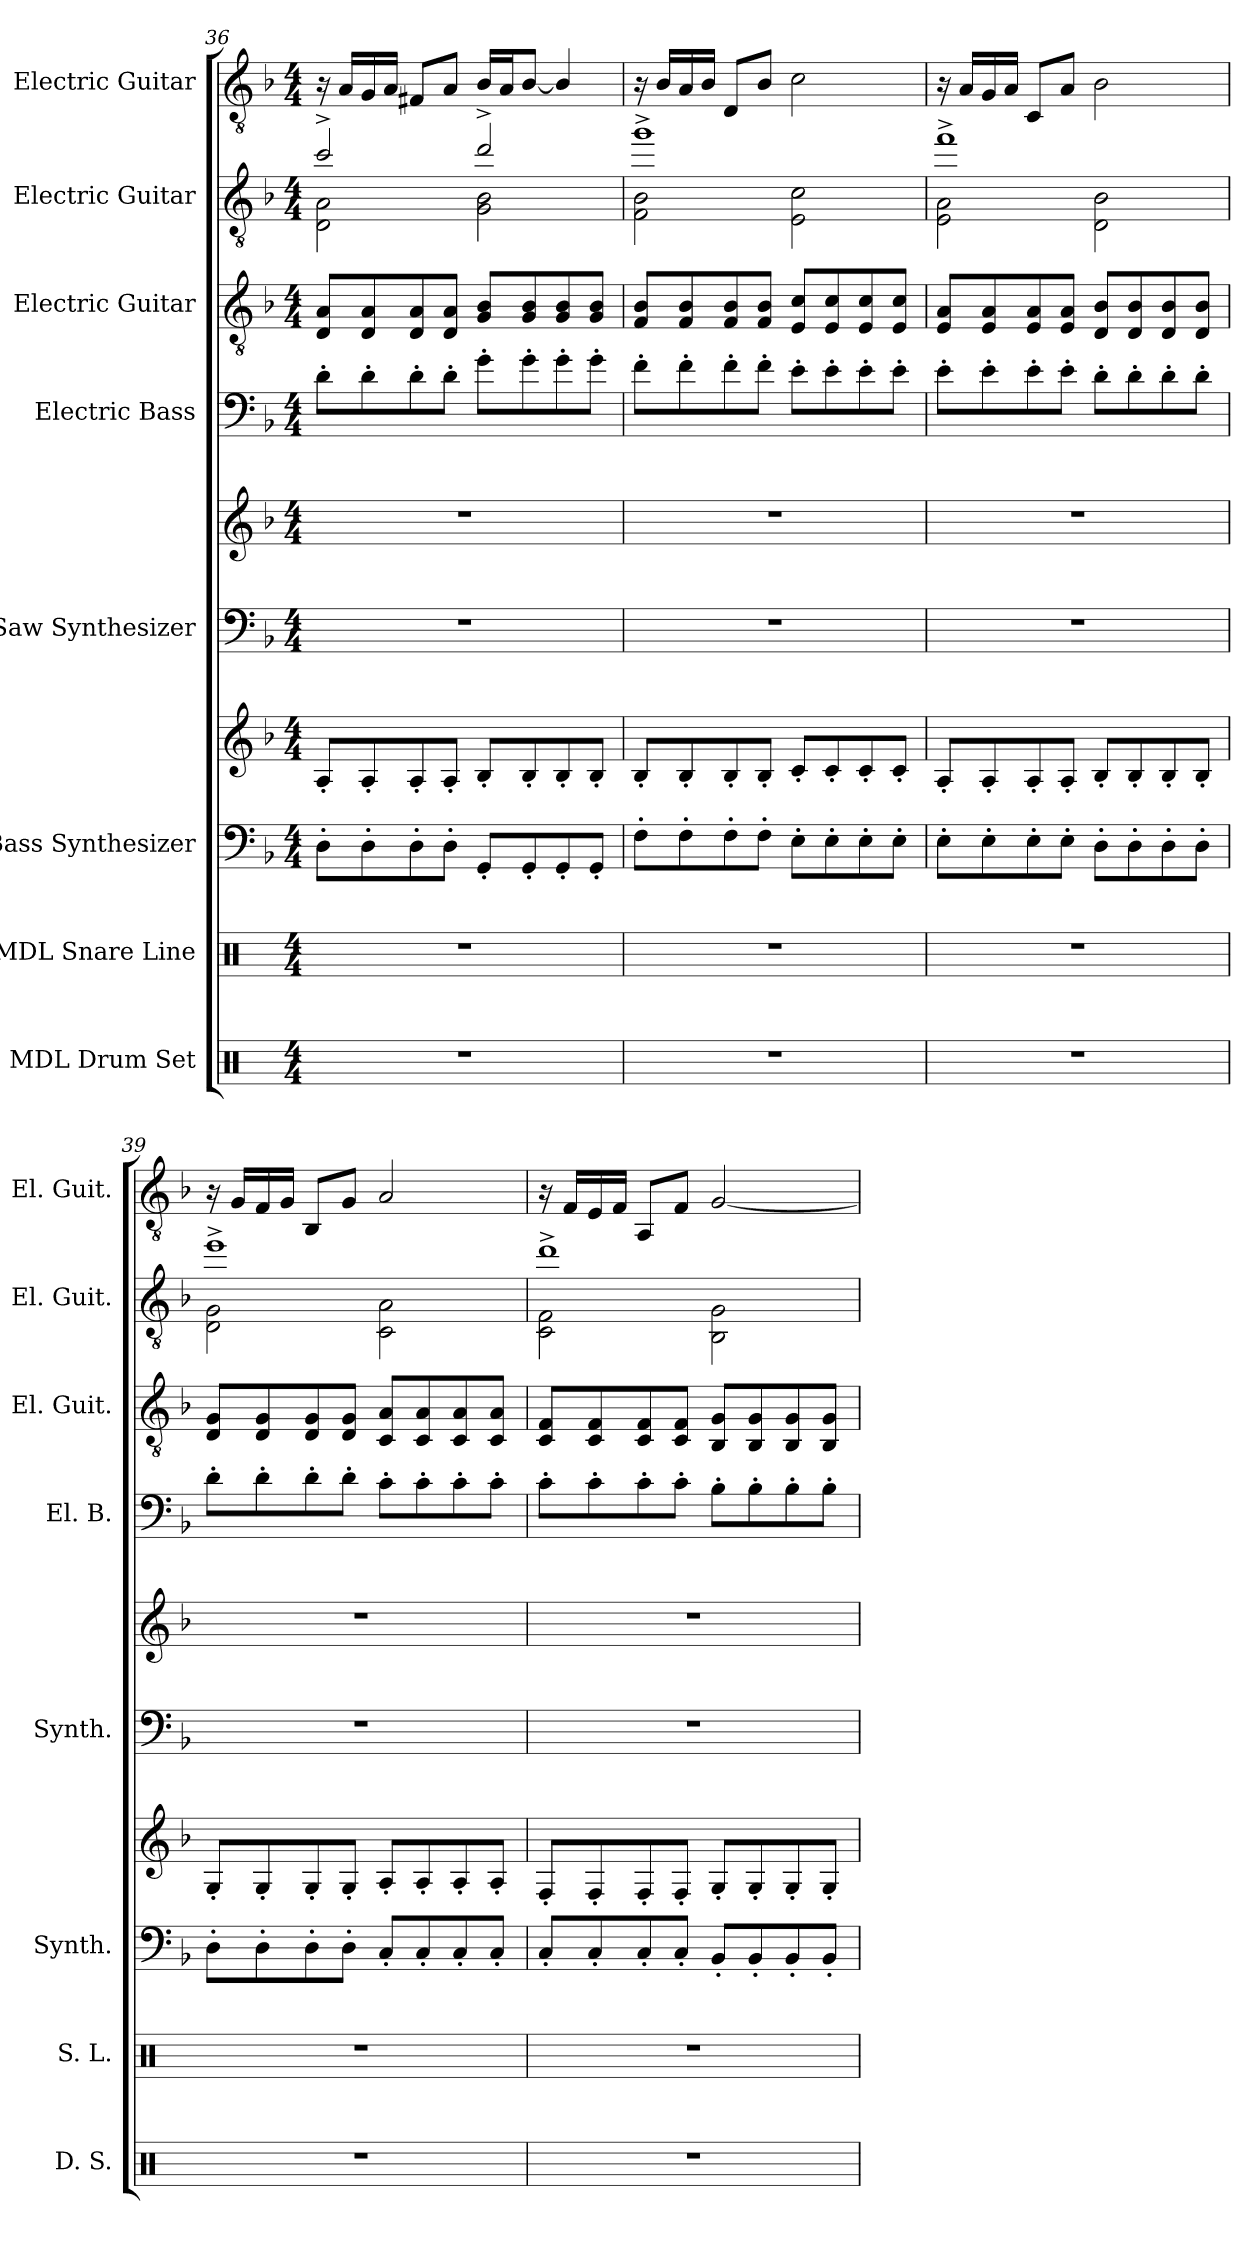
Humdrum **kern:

**kern	**kern	**kern	**kern	**kern	**kern	**kern	**kern	**kern	**kern
*part8	*part7	*part6	*part6	*part5	*part5	*part4	*part3	*part2	*part1
*staff10	*staff9	*staff8	*staff7	*staff6	*staff5	*staff4	*staff3	*staff2	*staff1
*I"MDL Drum Set	*I"MDL Snare Line	*I"Bass Synthesizer	*	*I"Saw Synthesizer	*	*I"Electric Bass	*I"Electric Guitar	*I"Electric Guitar	*I"Electric Guitar
*I'D. S.	*I'S. L.	*I'Synth.	*	*I'Synth.	*	*I'El. B.	*I'El. Guit.	*I'El. Guit.	*I'El. Guit.
!!LO:PB:g=z
*clefX	*clefX	*clefF4	*clefG2	*clefF4	*clefG2	*clefF4	*clefGv2	*clefGv2	*clefGv2
*	*	*	*	*	*	*ITrd7c12	*	*	*
*k[]	*k[]	*k[b-]	*k[b-]	*k[b-]	*k[b-]	*k[b-]	*k[b-]	*k[b-]	*k[b-]
*M4/4	*M4/4	*M4/4	*M4/4	*M4/4	*M4/4	*M4/4	*M4/4	*M4/4	*M4/4
=36	=36	=36	=36	=36	=36	=36	=36	=36	=36
*	*	*	*	*	*	*	*	*^	*
1r	1r	8D'\L	8A'/L	1r	1r	8D'\L	8D/ 8A/L	2cc^/	2D\ 2A\	16r
.	.	.	.	.	.	.	.	.	.	16A/LL
.	.	8D'\	8A'/	.	.	8D'\	8D/ 8A/	.	.	16G/
.	.	.	.	.	.	.	.	.	.	16A/JJ
.	.	8D'\	8A'/	.	.	8D'\	8D/ 8A/	.	.	8F#X/L
.	.	8D'\J	8A'/J	.	.	8D'\J	8D/ 8A/J	.	.	8A/J
.	.	8GG'/L	8B-'/L	.	.	8G'\L	8G/ 8B-/L	2dd^/	2G\ 2B-\	16B-/LL
.	.	.	.	.	.	.	.	.	.	16A/J
.	.	8GG'/	8B-'/	.	.	8G'\	8G/ 8B-/	.	.	[8B-/J
.	.	8GG'/	8B-'/	.	.	8G'\	8G/ 8B-/	.	.	4B-/]
.	.	8GG'/J	8B-'/J	.	.	8G'\J	8G/ 8B-/J	.	.	.
=37	=37	=37	=37	=37	=37	=37	=37	=37	=37	=37
1r	1r	8F'\L	8B-'/L	1r	1r	8F'\L	8F/ 8B-/L	1gg^	2F\ 2B-\	16r
.	.	.	.	.	.	.	.	.	.	16B-/LL
.	.	8F'\	8B-'/	.	.	8F'\	8F/ 8B-/	.	.	16A/
.	.	.	.	.	.	.	.	.	.	16B-/JJ
.	.	8F'\	8B-'/	.	.	8F'\	8F/ 8B-/	.	.	8D/L
.	.	8F'\J	8B-'/J	.	.	8F'\J	8F/ 8B-/J	.	.	8B-/J
.	.	8E'\L	8c'/L	.	.	8E'\L	8E/ 8c/L	.	2E\ 2c\	2c\
.	.	8E'\	8c'/	.	.	8E'\	8E/ 8c/	.	.	.
.	.	8E'\	8c'/	.	.	8E'\	8E/ 8c/	.	.	.
.	.	8E'\J	8c'/J	.	.	8E'\J	8E/ 8c/J	.	.	.
=38	=38	=38	=38	=38	=38	=38	=38	=38	=38	=38
1r	1r	8E'\L	8A'/L	1r	1r	8E'\L	8E/ 8A/L	1ff^	2E\ 2A\	16r
.	.	.	.	.	.	.	.	.	.	16A/LL
.	.	8E'\	8A'/	.	.	8E'\	8E/ 8A/	.	.	16G/
.	.	.	.	.	.	.	.	.	.	16A/JJ
.	.	8E'\	8A'/	.	.	8E'\	8E/ 8A/	.	.	8C/L
.	.	8E'\J	8A'/J	.	.	8E'\J	8E/ 8A/J	.	.	8A/J
.	.	8D'\L	8B-'/L	.	.	8D'\L	8D/ 8B-/L	.	2D\ 2B-\	2B-\
.	.	8D'\	8B-'/	.	.	8D'\	8D/ 8B-/	.	.	.
.	.	8D'\	8B-'/	.	.	8D'\	8D/ 8B-/	.	.	.
.	.	8D'\J	8B-'/J	.	.	8D'\J	8D/ 8B-/J	.	.	.
!!LO:PB:g=z
=39	=39	=39	=39	=39	=39	=39	=39	=39	=39	=39
1r	1r	8D'\L	8G'/L	1r	1r	8D'\L	8D/ 8G/L	1ee^	2D\ 2G\	16r
.	.	.	.	.	.	.	.	.	.	16G/LL
.	.	8D'\	8G'/	.	.	8D'\	8D/ 8G/	.	.	16F/
.	.	.	.	.	.	.	.	.	.	16G/JJ
.	.	8D'\	8G'/	.	.	8D'\	8D/ 8G/	.	.	8BB-/L
.	.	8D'\J	8G'/J	.	.	8D'\J	8D/ 8G/J	.	.	8G/J
.	.	8C'/L	8A'/L	.	.	8C'\L	8C/ 8A/L	.	2C\ 2A\	2A/
.	.	8C'/	8A'/	.	.	8C'\	8C/ 8A/	.	.	.
.	.	8C'/	8A'/	.	.	8C'\	8C/ 8A/	.	.	.
.	.	8C'/J	8A'/J	.	.	8C'\J	8C/ 8A/J	.	.	.
=40	=40	=40	=40	=40	=40	=40	=40	=40	=40	=40
1r	1r	8C'/L	8F'/L	1r	1r	8C'\L	8C/ 8F/L	1dd^	2C\ 2F\	16r
.	.	.	.	.	.	.	.	.	.	16F/LL
.	.	8C'/	8F'/	.	.	8C'\	8C/ 8F/	.	.	16E/
.	.	.	.	.	.	.	.	.	.	16F/JJ
.	.	8C'/	8F'/	.	.	8C'\	8C/ 8F/	.	.	8AA/L
.	.	8C'/J	8F'/J	.	.	8C'\J	8C/ 8F/J	.	.	8F/J
.	.	8BB-'/L	8G'/L	.	.	8BB-'\L	8BB-/ 8G/L	.	2BB-\ 2G\	[2G/
.	.	8BB-'/	8G'/	.	.	8BB-'\	8BB-/ 8G/	.	.	.
.	.	8BB-'/	8G'/	.	.	8BB-'\	8BB-/ 8G/	.	.	.
.	.	8BB-'/J	8G'/J	.	.	8BB-'\J	8BB-/ 8G/J	.	.	.
*	*	*	*	*	*	*	*	*v	*v	*
=	=	=	=	=	=	=	=	=	=
*-	*-	*-	*-	*-	*-	*-	*-	*-	*-
